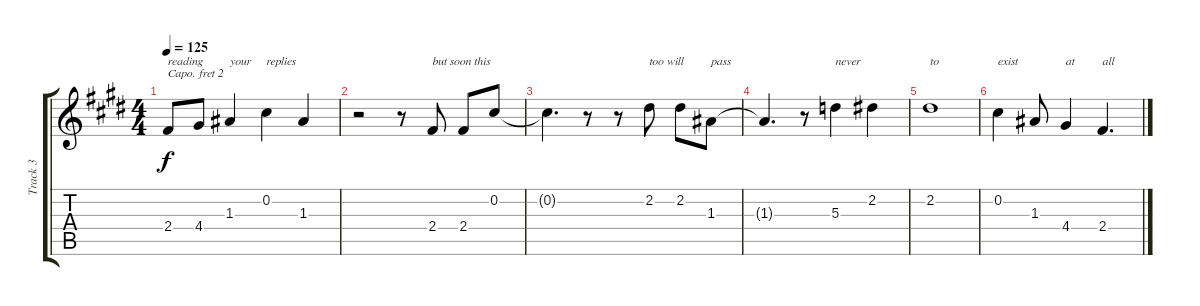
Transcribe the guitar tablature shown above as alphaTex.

\track ("Track 3" "Track 3") {instrument acousticguitarnylon}
\staff {score tabs}
\capo 2
\tuning (E4 B3 G3 D3 A2 E2) {hide}
\ts (4 4)
\tempo 125
\clef g2
\ks e
2.4.8{txt "reading" dy f} 4.4.8 1.3.4{txt "your"} 0.2.4{txt "replies"} 1.3.4 |
r.2 r.8 2.4.8{txt "but soon this"} 2.4.8 0.2.8 |
0.2{t}.4{d} r.8 r.8 2.2.8{txt "too will"} 2.2.8 1.3.8{txt "pass"} |
1.3{t}.4{d} r.8 5.3.4{txt "never"} 2.2.4 |
2.2.1{txt "to"} |
0.2.4{txt "exist"} 1.3.8 4.4.4{txt "at"} 2.4.4{d txt "all"}
